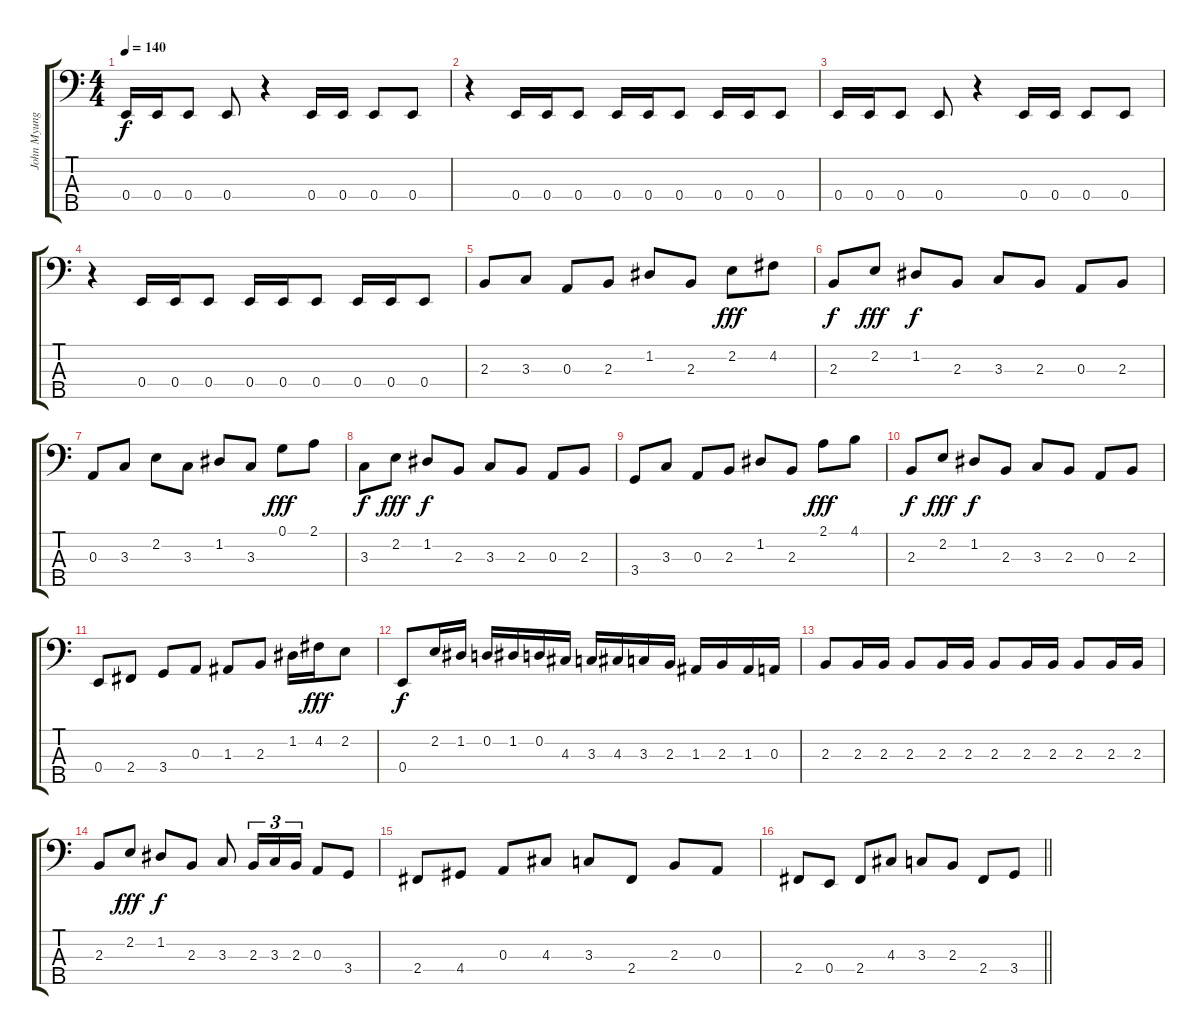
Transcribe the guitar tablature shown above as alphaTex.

\track ("John Myung" "John Myung") {instrument electricbassfinger}
\staff {score tabs}
\tuning (G2 D2 A1 E1 B0) {hide}
\ts (4 4)
\tempo 140
\clef f4
\ks c
0.4.16{dy f} 0.4.16 0.4.8 0.4.8 r.4 0.4.16 0.4.16 0.4.8 0.4.8 |
r.4 0.4.16 0.4.16 0.4.8 0.4.16 0.4.16 0.4.8 0.4.16 0.4.16 0.4.8 |
0.4.16 0.4.16 0.4.8 0.4.8 r.4 0.4.16 0.4.16 0.4.8 0.4.8 |
r.4 0.4.16 0.4.16 0.4.8 0.4.16 0.4.16 0.4.8 0.4.16 0.4.16 0.4.8 |
2.3.8 3.3.8 0.3.8 2.3.8 1.2.8 2.3.8 2.2.8{dy fff} 4.2.8 |
2.3.8{dy f} 2.2.8{dy fff} 1.2.8{dy f} 2.3.8 3.3.8 2.3.8 0.3.8 2.3.8 |
0.3.8 3.3.8 2.2.8 3.3.8 1.2.8 3.3.8 0.1.8{dy fff} 2.1.8 |
3.3.8{dy f} 2.2.8{dy fff} 1.2.8{dy f} 2.3.8 3.3.8 2.3.8 0.3.8 2.3.8 |
3.4.8 3.3.8 0.3.8 2.3.8 1.2.8 2.3.8 2.1.8{dy fff} 4.1.8 |
2.3.8{dy f} 2.2.8{dy fff} 1.2.8{dy f} 2.3.8 3.3.8 2.3.8 0.3.8 2.3.8 |
0.4.8 2.4.8 3.4.8 0.3.8 1.3.8 2.3.8 1.2.16 4.2.16{dy fff} 2.2.8 |
0.4.8{dy f} 2.2.16 1.2.16 0.2.16 1.2.16 0.2.16 4.3.16 3.3.16 4.3.16 3.3.16 2.3.16 1.3.16 2.3.16 1.3.16 0.3.16 |
2.3.8 2.3.16 2.3.16 2.3.8 2.3.16 2.3.16 2.3.8 2.3.16 2.3.16 2.3.8 2.3.16 2.3.16 |
2.3.8 2.2.8{dy fff} 1.2.8{dy f} 2.3.8 3.3.8 2.3.16{tu (3 2)} 3.3.16{tu (3 2)} 2.3.16{tu (3 2)} 0.3.8 3.4.8 |
2.4.8 4.4.8 0.3.8 4.3.8 3.3.8 2.4.8 2.3.8 0.3.8 |
\barLineRight lightlight
2.4.8 0.4.8 2.4.8 4.3.8 3.3.8 2.3.8 2.4.8 3.4.8
